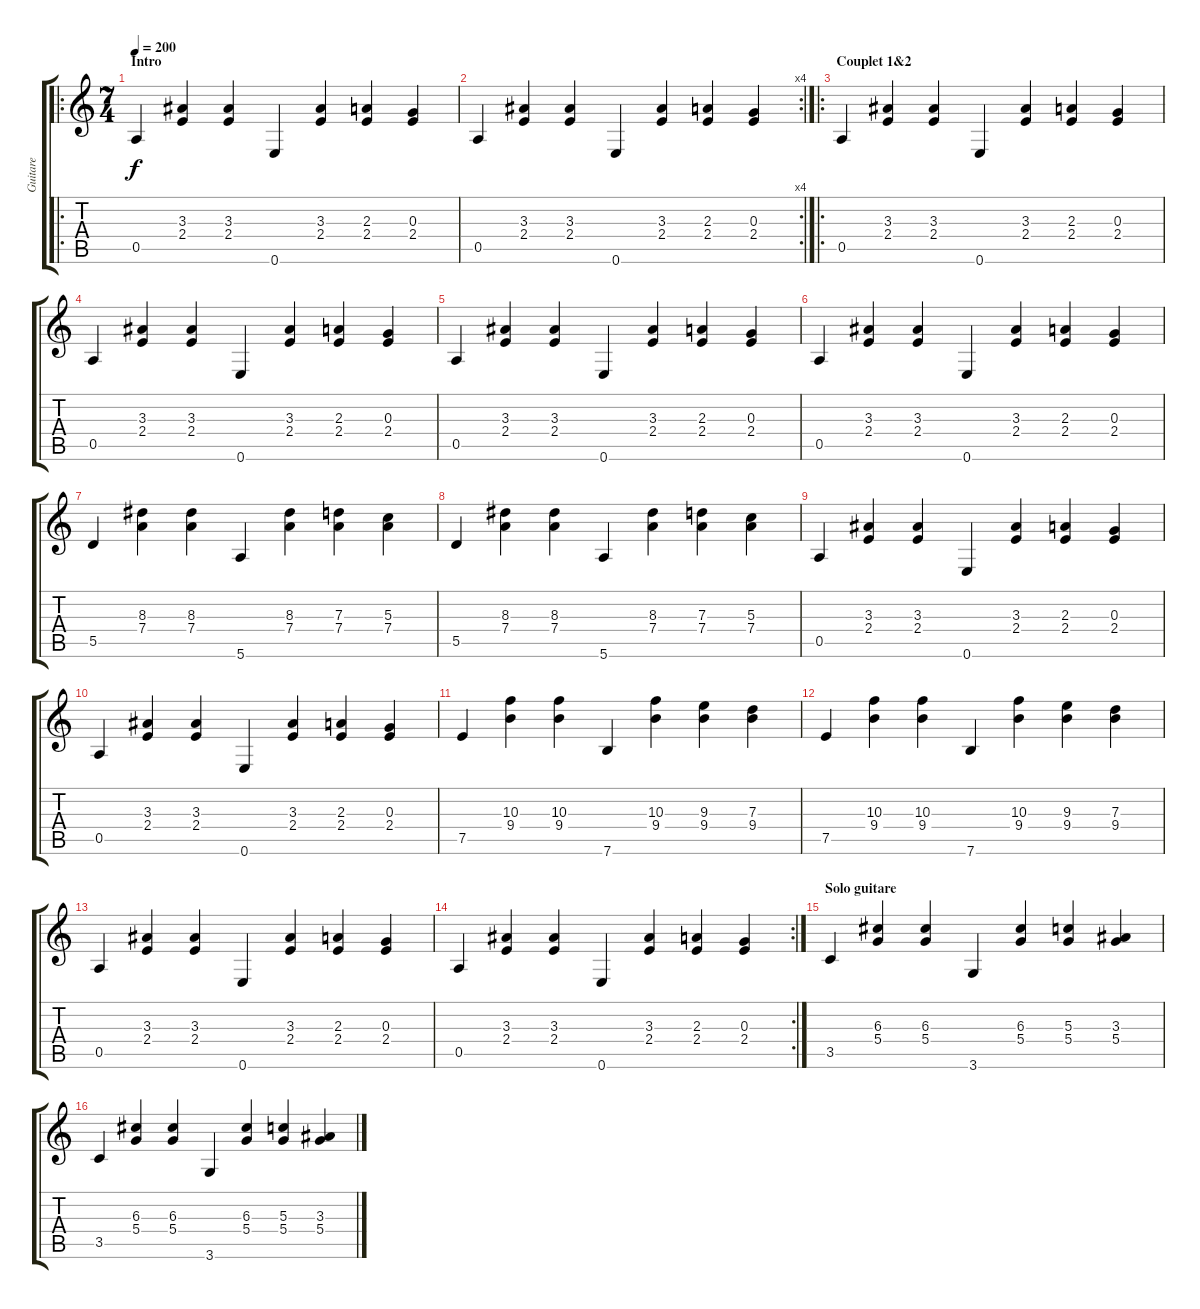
\track ("Guitare" "Guitare") {instrument distortionguitar}
\staff {score tabs}
\tuning (E4 B3 G3 D3 A2 E2) {hide}
\ro
\ts (7 4)
\section ("" "Intro")
\tempo 200
\clef g2
\ks c
0.5.4{dy f instrument distortionguitar} (3.3 2.4).4 (3.3 2.4).4 0.6.4 (3.3 2.4).4 (2.3 2.4).4 (0.3 2.4).4 |
\rc 4
0.5.4 (3.3 2.4).4 (3.3 2.4).4 0.6.4 (3.3 2.4).4 (2.3 2.4).4 (0.3 2.4).4 |
\ro
\section ("" "Couplet 1&2")
0.5.4 (3.3 2.4).4 (3.3 2.4).4 0.6.4 (3.3 2.4).4 (2.3 2.4).4 (0.3 2.4).4 |
0.5.4 (3.3 2.4).4 (3.3 2.4).4 0.6.4 (3.3 2.4).4 (2.3 2.4).4 (0.3 2.4).4 |
0.5.4 (3.3 2.4).4 (3.3 2.4).4 0.6.4 (3.3 2.4).4 (2.3 2.4).4 (0.3 2.4).4 |
0.5.4 (3.3 2.4).4 (3.3 2.4).4 0.6.4 (3.3 2.4).4 (2.3 2.4).4 (0.3 2.4).4 |
5.5.4 (8.3 7.4).4 (8.3 7.4).4 5.6.4 (8.3 7.4).4 (7.3 7.4).4 (5.3 7.4).4 |
5.5.4 (8.3 7.4).4 (8.3 7.4).4 5.6.4 (8.3 7.4).4 (7.3 7.4).4 (5.3 7.4).4 |
0.5.4 (3.3 2.4).4 (3.3 2.4).4 0.6.4 (3.3 2.4).4 (2.3 2.4).4 (0.3 2.4).4 |
0.5.4 (3.3 2.4).4 (3.3 2.4).4 0.6.4 (3.3 2.4).4 (2.3 2.4).4 (0.3 2.4).4 |
7.5.4 (10.3 9.4).4 (10.3 9.4).4 7.6.4 (10.3 9.4).4 (9.3 9.4).4 (7.3 9.4).4 |
7.5.4 (10.3 9.4).4 (10.3 9.4).4 7.6.4 (10.3 9.4).4 (9.3 9.4).4 (7.3 9.4).4 |
0.5.4 (3.3 2.4).4 (3.3 2.4).4 0.6.4 (3.3 2.4).4 (2.3 2.4).4 (0.3 2.4).4 |
\rc 2
0.5.4 (3.3 2.4).4 (3.3 2.4).4 0.6.4 (3.3 2.4).4 (2.3 2.4).4 (0.3 2.4).4 |
\section ("" "Solo guitare")
3.5.4{volume 9} (6.3 5.4).4 (6.3 5.4).4 3.6.4 (6.3 5.4).4 (5.3 5.4).4 (3.3 5.4).4 |
3.5.4 (6.3 5.4).4 (6.3 5.4).4 3.6.4 (6.3 5.4).4 (5.3 5.4).4 (3.3 5.4).4
